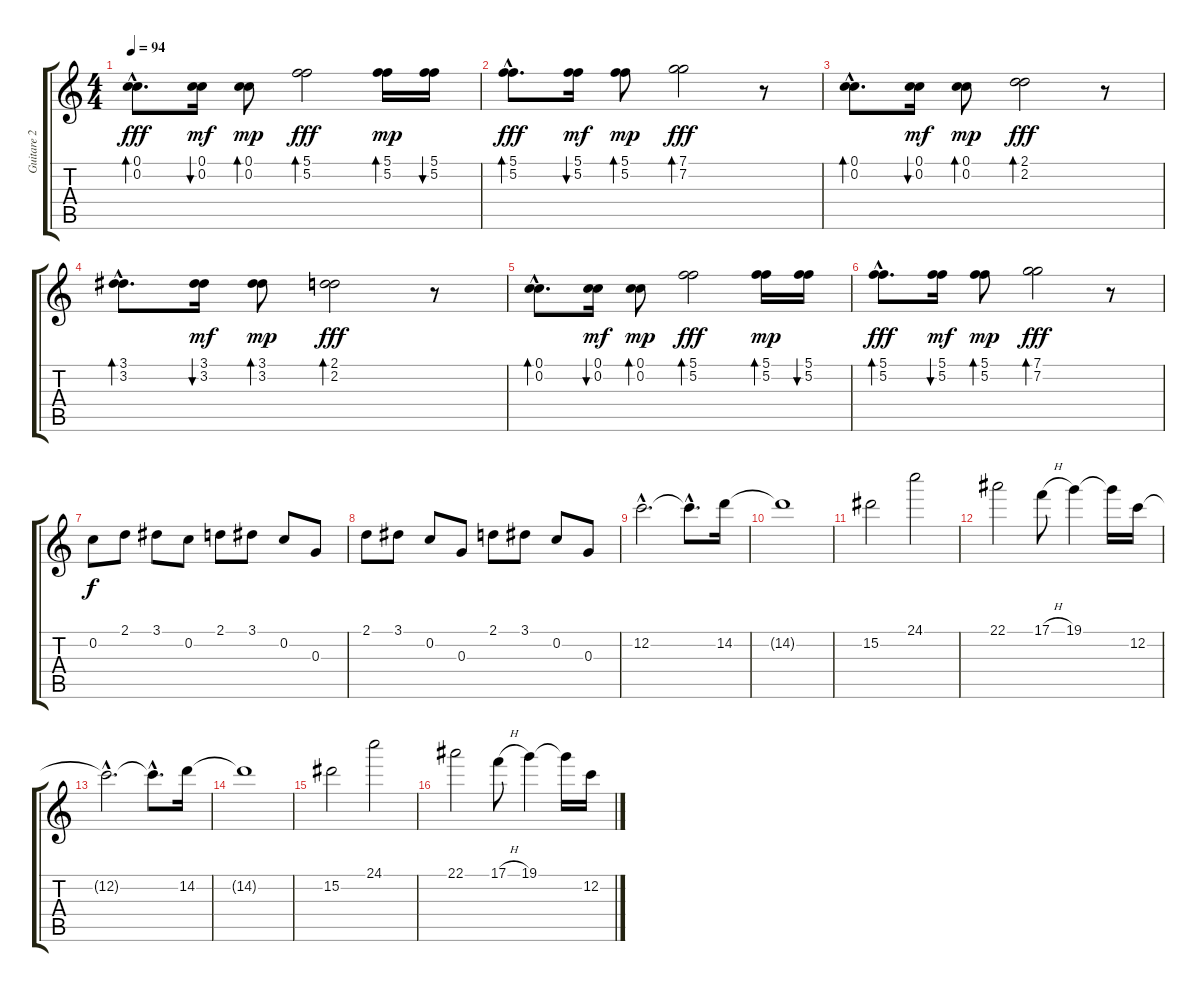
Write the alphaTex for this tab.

\track ("Guitare 2" "Guitare 2") {instrument acousticguitarnylon}
\staff {score tabs}
\tuning (C4 C4 G3 D3 A2 E2) {hide}
\ts (4 4)
\tempo 94
\clef g2
\ks c
(0.1{hac} 0.2{hac}).8{d bd 120 dy fff} (0.1 0.2).16{bu 120 dy mf} (0.1 0.2).8{bd 120 dy mp} (5.1 5.2).2{bd 120 dy fff} (5.1 5.2).16{bd 120 dy mp} (5.1 5.2).16{bu 120} |
(5.1{hac} 5.2{hac}).8{d bd 120 dy fff} (5.1 5.2).16{bu 120 dy mf} (5.1 5.2).8{bd 120 dy mp} (7.1 7.2).2{bd 120 dy fff} r.8 |
(0.1{hac} 0.2{hac}).8{d bd 120} (0.1 0.2).16{bu 120 dy mf} (0.1 0.2).8{bd 120 dy mp} (2.1 2.2).2{bd 120 dy fff} r.8 |
(3.1{hac} 3.2{hac}).8{d bd 120} (3.1 3.2).16{bu 120 dy mf} (3.1 3.2).8{bd 120 dy mp} (2.1 2.2).2{bd 120 dy fff} r.8 |
(0.1{hac} 0.2{hac}).8{d bd 120} (0.1 0.2).16{bu 120 dy mf} (0.1 0.2).8{bd 120 dy mp} (5.1 5.2).2{bd 120 dy fff} (5.1 5.2).16{bd 120 dy mp} (5.1 5.2).16{bu 120} |
(5.1{hac} 5.2{hac}).8{d bd 120 dy fff} (5.1 5.2).16{bu 120 dy mf} (5.1 5.2).8{bd 120 dy mp} (7.1 7.2).2{bd 120 dy fff} r.8 |
0.2.8{dy f} 2.1.8 3.1.8 0.2.8 2.1.8 3.1.8 0.2.8 0.3.8 |
2.1.8 3.1.8 0.2.8 0.3.8 2.1.8 3.1.8 0.2.8 0.3.8 |
12.2{hac}.2{d instrument overdrivenguitar} 12.2{hac t}.8{d} 14.2.16 |
14.2{t}.1 |
15.2.2 24.1.2 |
22.1.2 17.1{h}.8 19.1.4 19.1{t}.16 12.2.16 |
12.2{hac t}.2{d} 12.2{hac t}.8{d} 14.2.16 |
14.2{t}.1 |
15.2.2 24.1.2 |
22.1.2 17.1{h}.8 19.1.4 19.1{t}.16 12.2.16
